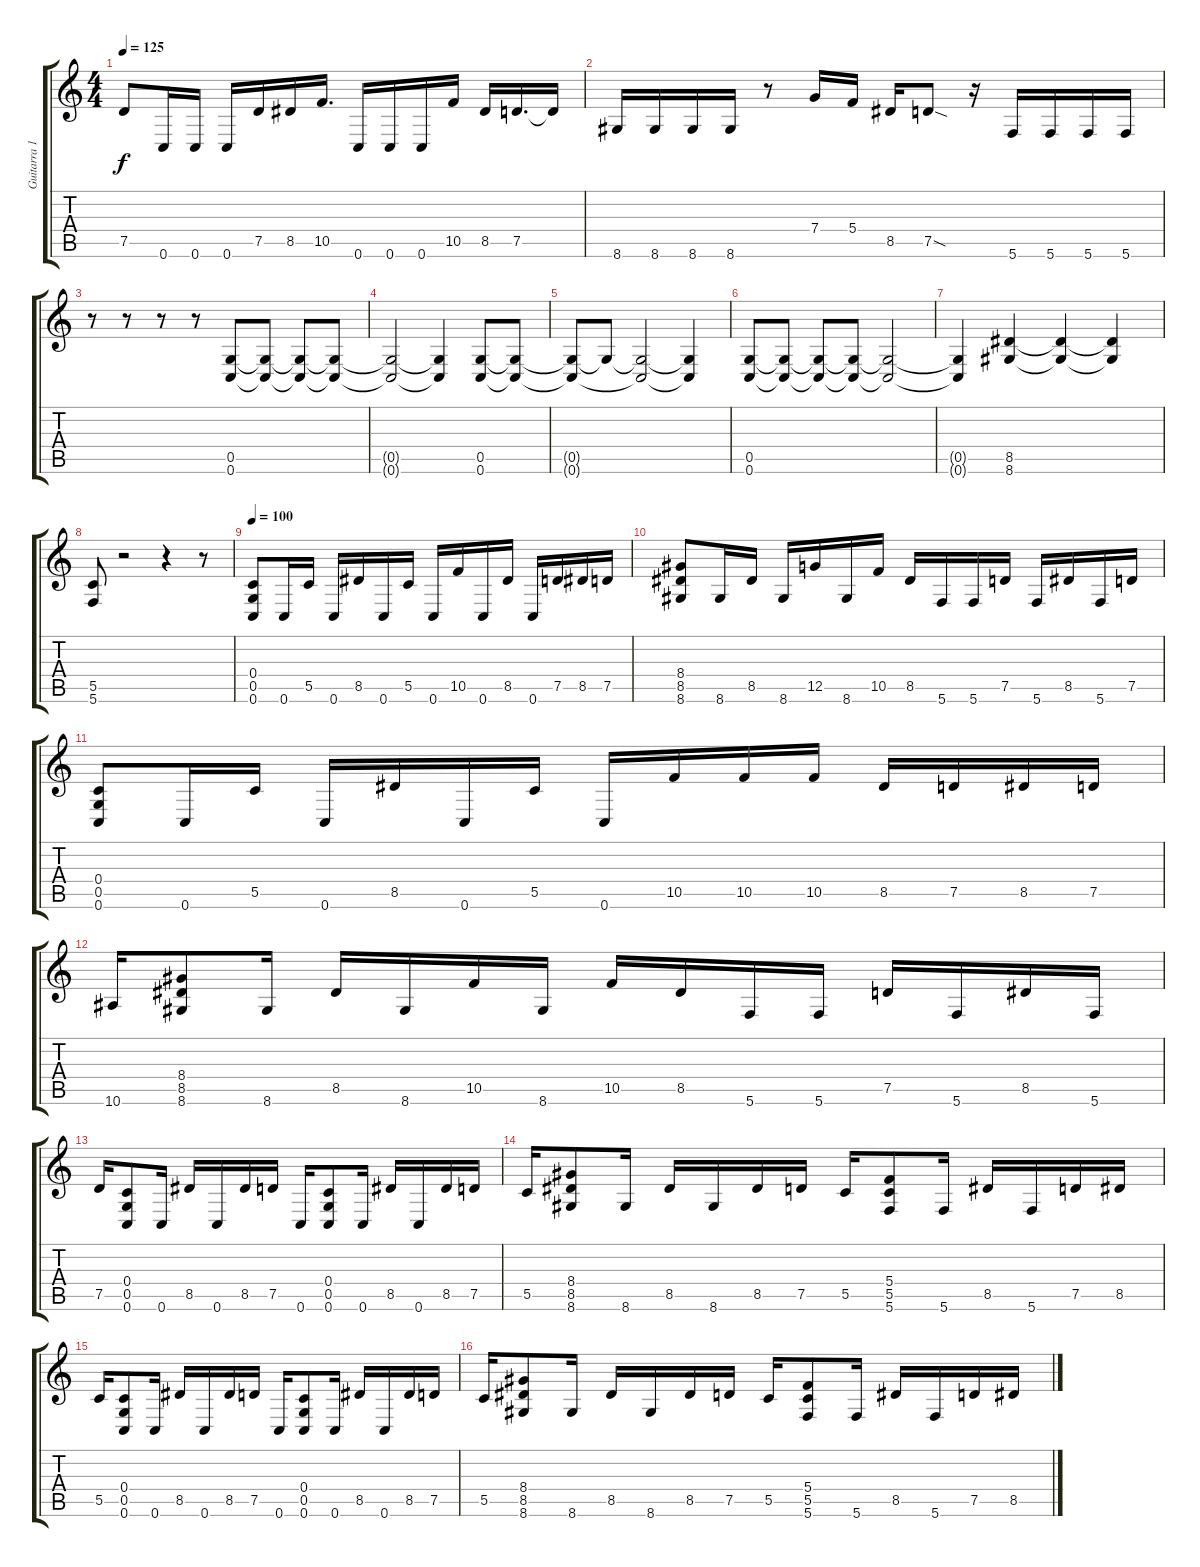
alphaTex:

\track ("Guitarra 1" "Guitarra 1") {instrument distortionguitar}
\staff {score tabs}
\tuning (D4 A3 F3 C3 G2 C2) {hide}
\ts (4 4)
\tempo 125
\clef g2
\ks c
7.5{t}.8{dy f} 0.6.16 0.6.16 0.6.16 7.5.16 8.5.16 10.5.16{d} 0.6.16 0.6.16 0.6.16 10.5.16 8.5.16 7.5.16{d} 7.5{t}.16 |
8.6.16 8.6.16 8.6.16 8.6.16 r.8 7.4.16 5.4.16 8.5.16 7.5{sod}.8 r.16 5.6.16 5.6.16 5.6.16 5.6.16 |
r.8 r.8 r.8 r.8 (0.5 0.6).8 (0.5{t} 0.6{t}).8 (0.5{t} 0.6{t}).8 (0.5{t} 0.6{t}).8 |
(0.5{t} 0.6{t}).2 (0.5{t} 0.6{t}).4 (0.5 0.6).8 (0.5{t} 0.6{t}).8 |
(0.5{t} 0.6{t}).8 0.5{t}.8 (0.5{t} 0.6{t}).2 (0.5{t} 0.6{t}).4 |
(0.5 0.6).8 (0.5{t} 0.6{t}).8 (0.5{t} 0.6{t}).8 (0.5{t} 0.6{t}).8 (0.5{t} 0.6{t}).2 |
(0.5{t} 0.6{t}).4 (8.5 8.6).4 (8.5{t} 8.6{t}).4 (8.5{t} 8.6{t}).4 |
(5.5 5.6).8 r.2 r.4 r.8 |
\tempo 100
(0.4 0.5 0.6).8 0.6.16 5.5.16 0.6.16 8.5.16 0.6.16 5.5.16 0.6.16 10.5.16 0.6.16 8.5.16 0.6.16 7.5.16 8.5.16 7.5.16 |
(8.4 8.5 8.6).8 8.6.16 8.5.16 8.6.16 12.5.16 8.6.16 10.5.16 8.5.16 5.6.16 5.6.16 7.5.16 5.6.16 8.5.16 5.6.16 7.5.16 |
(0.4 0.5 0.6).8 0.6.16 5.5.16 0.6.16 8.5.16 0.6.16 5.5.16 0.6.16 10.5.16 10.5.16 10.5.16 8.5.16 7.5.16 8.5.16 7.5.16 |
10.6.16 (8.4 8.5 8.6).8 8.6.16 8.5.16 8.6.16 10.5.16 8.6.16 10.5.16 8.5.16 5.6.16 5.6.16 7.5.16 5.6.16 8.5.16 5.6.16 |
7.5.16 (0.4 0.5 0.6).8 0.6.16 8.5.16 0.6.16 8.5.16 7.5.16 0.6.16 (0.4 0.5 0.6).8 0.6.16 8.5.16 0.6.16 8.5.16 7.5.16 |
5.5.16 (8.4 8.5 8.6).8 8.6.16 8.5.16 8.6.16 8.5.16 7.5.16 5.5.16 (5.4 5.5 5.6).8 5.6.16 8.5.16 5.6.16 7.5.16 8.5.16 |
5.5.16 (0.4 0.5 0.6).8 0.6.16 8.5.16 0.6.16 8.5.16 7.5.16 0.6.16 (0.4 0.5 0.6).8 0.6.16 8.5.16 0.6.16 8.5.16 7.5.16 |
5.5.16 (8.4 8.5 8.6).8 8.6.16 8.5.16 8.6.16 8.5.16 7.5.16 5.5.16 (5.4 5.5 5.6).8 5.6.16 8.5.16 5.6.16 7.5.16 8.5.16
